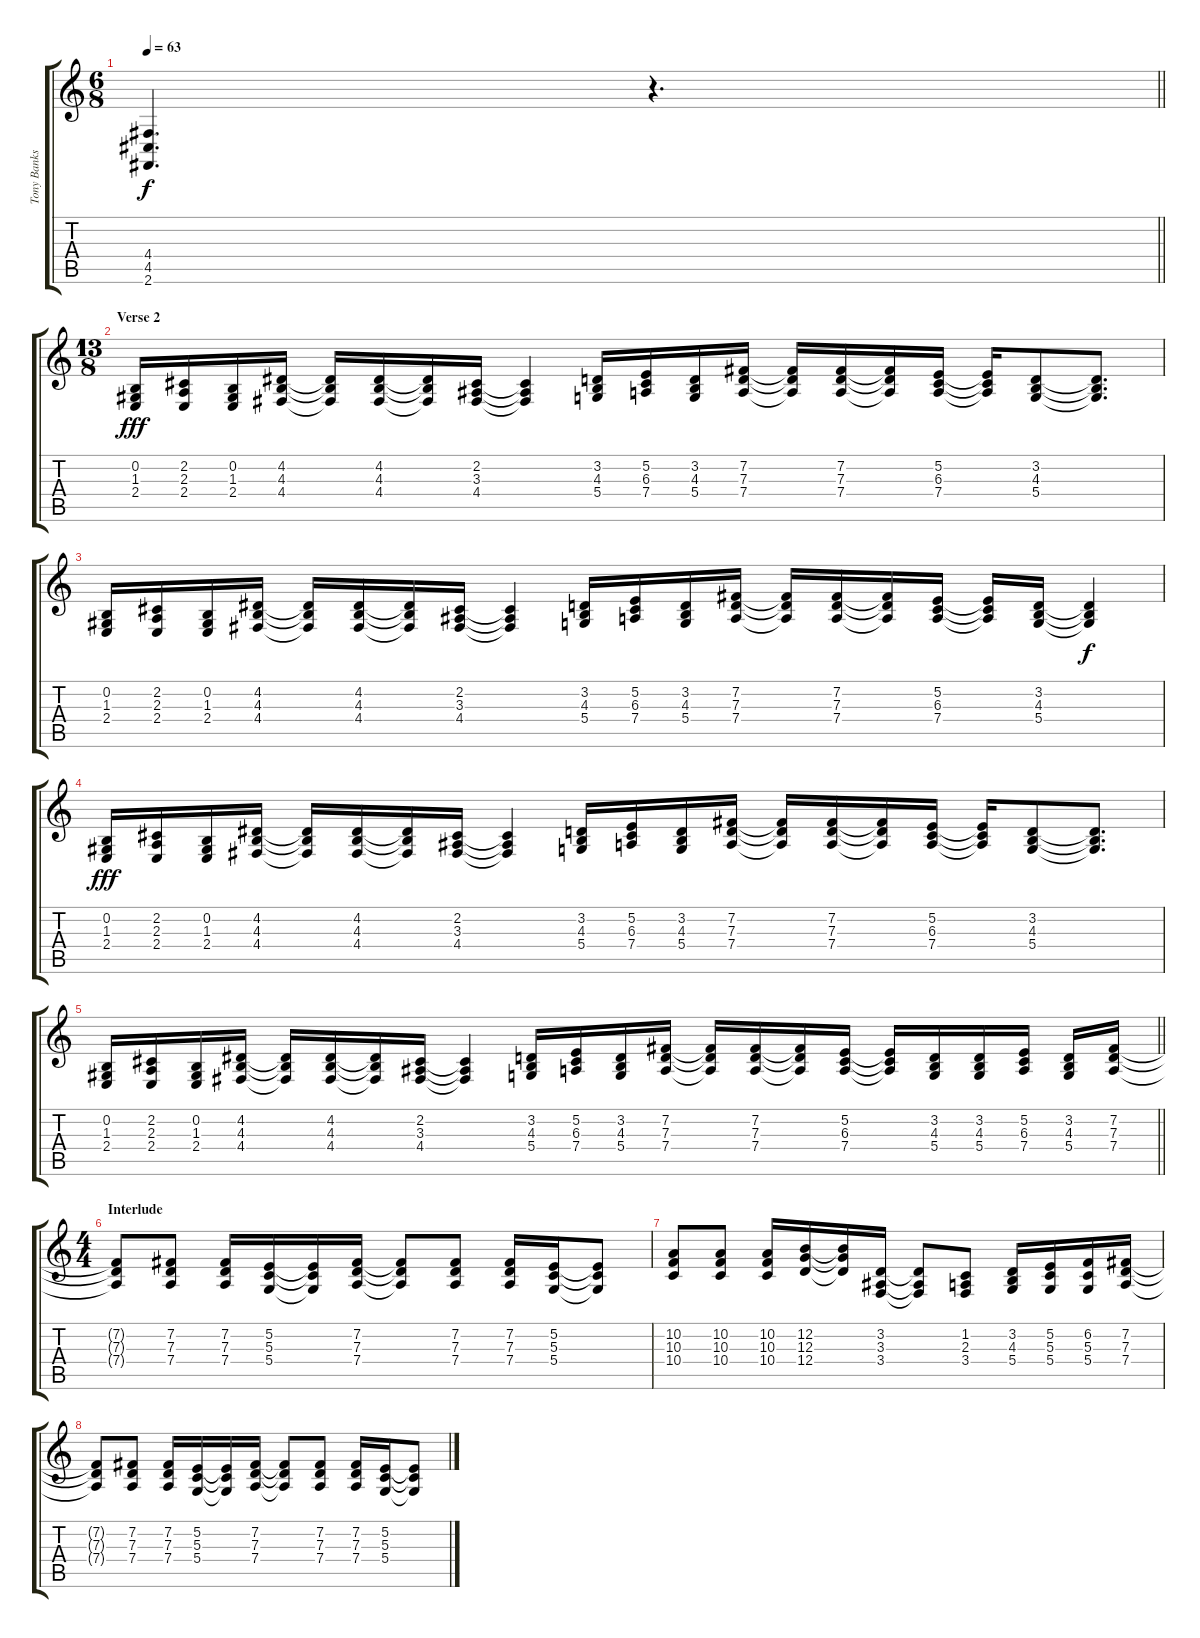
\track ("Tony Banks (Synth 1)" "Tony Banks") {instrument lead5charang}
\staff {score tabs}
\tuning (E4 B3 G3 D3 A2 E2) {hide}
\ts (6 8)
\tempo 63
\clef g2
\barLineRight lightlight
\ks c
(4.4{t} 4.5{t} 2.6{t}).4{d dy f} r.4{d} |
\ts (13 8)
\section ("" "Verse 2")
(0.2 1.3 2.4).16{dy fff} (2.2 2.3 2.4).16 (0.2 1.3 2.4).16 (4.2 4.3 4.4).16 (4.2{t} 4.3{t} 4.4{t}).16 (4.2 4.3 4.4).16 (4.2{t} 4.3{t} 4.4{t}).16 (2.2 3.3 4.4).16 (2.2{t} 3.3{t} 4.4{t}).4 (3.2 4.3 5.4).16 (5.2 6.3 7.4).16 (3.2 4.3 5.4).16 (7.2 7.3 7.4).16 (7.2{t} 7.3{t} 7.4{t}).16 (7.2 7.3 7.4).16 (7.2{t} 7.3{t} 7.4{t}).16 (5.2 6.3 7.4).16 (5.2{t} 6.3{t} 7.4{t}).16 (3.2 4.3 5.4).8 (3.2{t} 4.3{t} 5.4{t}).8{d} |
(0.2 1.3 2.4).16 (2.2 2.3 2.4).16 (0.2 1.3 2.4).16 (4.2 4.3 4.4).16 (4.2{t} 4.3{t} 4.4{t}).16 (4.2 4.3 4.4).16 (4.2{t} 4.3{t} 4.4{t}).16 (2.2 3.3 4.4).16 (2.2{t} 3.3{t} 4.4{t}).4 (3.2 4.3 5.4).16 (5.2 6.3 7.4).16 (3.2 4.3 5.4).16 (7.2 7.3 7.4).16 (7.2{t} 7.3{t} 7.4{t}).16 (7.2 7.3 7.4).16 (7.2{t} 7.3{t} 7.4{t}).16 (5.2 6.3 7.4).16 (5.2{t} 6.3{t} 7.4{t}).16 (3.2 4.3 5.4).16 (3.2{t} 4.3{t} 5.4{t}).4{dy f} |
(0.2 1.3 2.4).16{dy fff} (2.2 2.3 2.4).16 (0.2 1.3 2.4).16 (4.2 4.3 4.4).16 (4.2{t} 4.3{t} 4.4{t}).16 (4.2 4.3 4.4).16 (4.2{t} 4.3{t} 4.4{t}).16 (2.2 3.3 4.4).16 (2.2{t} 3.3{t} 4.4{t}).4 (3.2 4.3 5.4).16 (5.2 6.3 7.4).16 (3.2 4.3 5.4).16 (7.2 7.3 7.4).16 (7.2{t} 7.3{t} 7.4{t}).16 (7.2 7.3 7.4).16 (7.2{t} 7.3{t} 7.4{t}).16 (5.2 6.3 7.4).16 (5.2{t} 6.3{t} 7.4{t}).16 (3.2 4.3 5.4).8 (3.2{t} 4.3{t} 5.4{t}).8{d} |
\barLineRight lightlight
(0.2 1.3 2.4).16 (2.2 2.3 2.4).16 (0.2 1.3 2.4).16 (4.2 4.3 4.4).16 (4.2{t} 4.3{t} 4.4{t}).16 (4.2 4.3 4.4).16 (4.2{t} 4.3{t} 4.4{t}).16 (2.2 3.3 4.4).16 (2.2{t} 3.3{t} 4.4{t}).4 (3.2 4.3 5.4).16 (5.2 6.3 7.4).16 (3.2 4.3 5.4).16 (7.2 7.3 7.4).16 (7.2{t} 7.3{t} 7.4{t}).16 (7.2 7.3 7.4).16 (7.2{t} 7.3{t} 7.4{t}).16 (5.2 6.3 7.4).16 (5.2{t} 6.3{t} 7.4{t}).16 (3.2 4.3 5.4).16 (3.2 4.3 5.4).16 (5.2 6.3 7.4).16 (3.2 4.3 5.4).16 (7.2 7.3 7.4).16 |
\ts (4 4)
\section ("" "Interlude")
(7.2{t} 7.3{t} 7.4{t}).8 (7.2 7.3 7.4).8 (7.2 7.3 7.4).16 (5.2 5.3 5.4).16 (5.2{t} 5.3{t} 5.4{t}).16 (7.2 7.3 7.4).16 (7.2{t} 7.3{t} 7.4{t}).8 (7.2 7.3 7.4).8 (7.2 7.3 7.4).16 (5.2 5.3 5.4).16 (5.2{t} 5.3{t} 5.4{t}).8 |
(10.2 10.3 10.4).8 (10.2 10.3 10.4).8 (10.2 10.3 10.4).16 (12.2 12.3 12.4).16 (12.2{t} 12.3{t} 12.4{t}).16 (3.2 3.3 3.4).16 (3.2{t} 3.3{t} 3.4{t}).8 (1.2 2.3 3.4).8 (3.2 4.3 5.4).16 (5.2 5.3 5.4).16 (6.2 5.3 5.4).16 (7.2 7.3 7.4).16 |
(7.2{t} 7.3{t} 7.4{t}).8 (7.2 7.3 7.4).8 (7.2 7.3 7.4).16 (5.2 5.3 5.4).16 (5.2{t} 5.3{t} 5.4{t}).16 (7.2 7.3 7.4).16 (7.2{t} 7.3{t} 7.4{t}).8 (7.2 7.3 7.4).8 (7.2 7.3 7.4).16 (5.2 5.3 5.4).16 (5.2{t} 5.3{t} 5.4{t}).8
